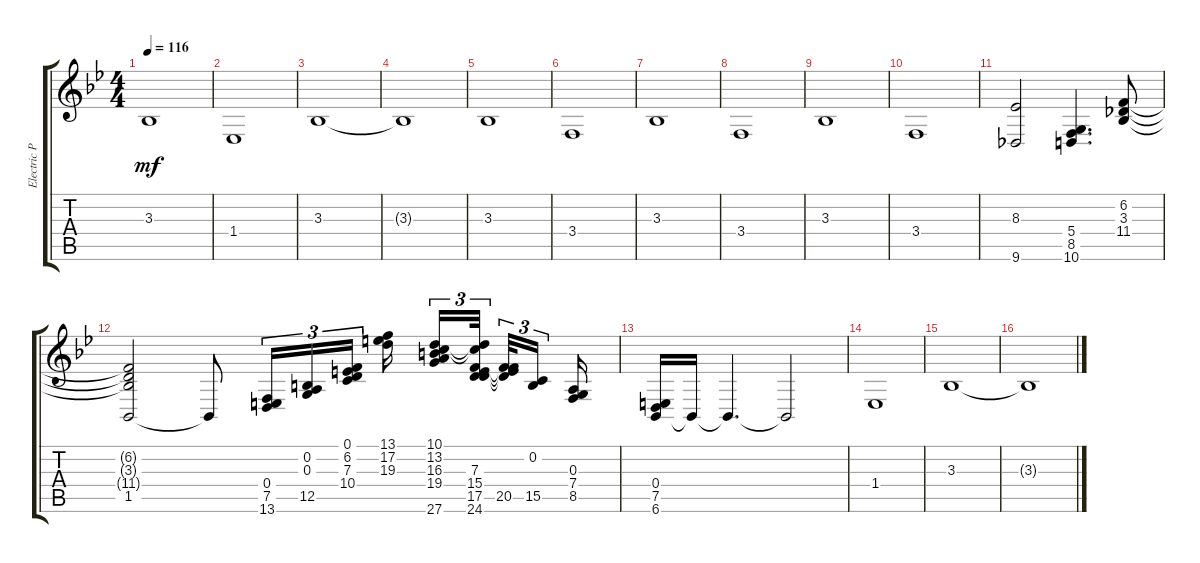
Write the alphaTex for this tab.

\track ("Electric Piano (Staff 1)" "Electric P") {instrument electricpiano1}
\staff {score tabs}
\tuning (E4 B3 G3 D3 A2 E2) {hide}
\ts (4 4)
\tempo 116
\clef g2
\ks bb
3.3{t}.1{dy mf} |
1.4.1 |
3.3.1 |
3.3{t}.1 |
3.3.1 |
3.4.1 |
3.3.1 |
3.4.1 |
3.3.1 |
3.4.1 |
(8.3 9.6).2 (5.4 8.5 10.6).4{d} (6.2 3.3 11.4).8 |
(6.2{t} 3.3{t} 11.4{t} 1.5).2 1.5{t}.8 (0.4 7.5 13.6).16{tu (3 2)} (0.2 0.3 12.5).16{tu (3 2)} (0.1 6.2 7.3 10.4).16{tu (3 2)} (13.1 17.2 19.3).16 (10.1 13.2 16.3 19.4 27.6).16{tu (3 2)} (10.1{t} 13.2{t} 7.3 15.4 17.5 24.6).32{tu (3 2)} (7.3{t} 15.4{t} 20.5 24.6{t}).32{tu (3 2)} (0.2 15.5).16{tu (3 2)} (0.3 7.4 8.5).16 |
(0.4 7.5 6.6).16 6.6{t}.16 6.6{t}.4{d} 6.6{t}.2 |
1.4.1 |
3.3.1 |
3.3{t}.1
